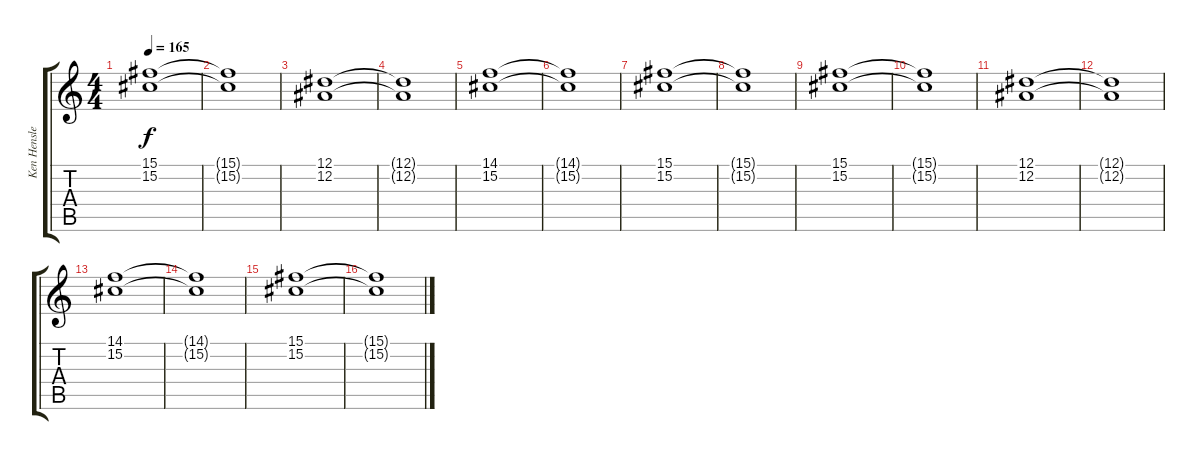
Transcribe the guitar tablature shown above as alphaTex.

\track ("Ken Hensley/Hammond " "Ken Hensle") {instrument drawbarorgan}
\staff {score tabs}
\tuning (Eb4 Bb3 Gb3 Db3 Ab2 Eb2) {hide}
\ts (4 4)
\tempo 165
\clef g2
\ks c
(15.1 15.2).1{dy f volume 5} |
(15.1{t} 15.2{t}).1 |
(12.1 12.2).1 |
(12.1{t} 12.2{t}).1 |
(14.1 15.2).1 |
(14.1{t} 15.2{t}).1 |
(15.1 15.2).1 |
(15.1{t} 15.2{t}).1 |
(15.1 15.2).1{volume 5} |
(15.1{t} 15.2{t}).1 |
(12.1 12.2).1 |
(12.1{t} 12.2{t}).1 |
(14.1 15.2).1 |
(14.1{t} 15.2{t}).1 |
(15.1 15.2).1 |
(15.1{t} 15.2{t}).1
